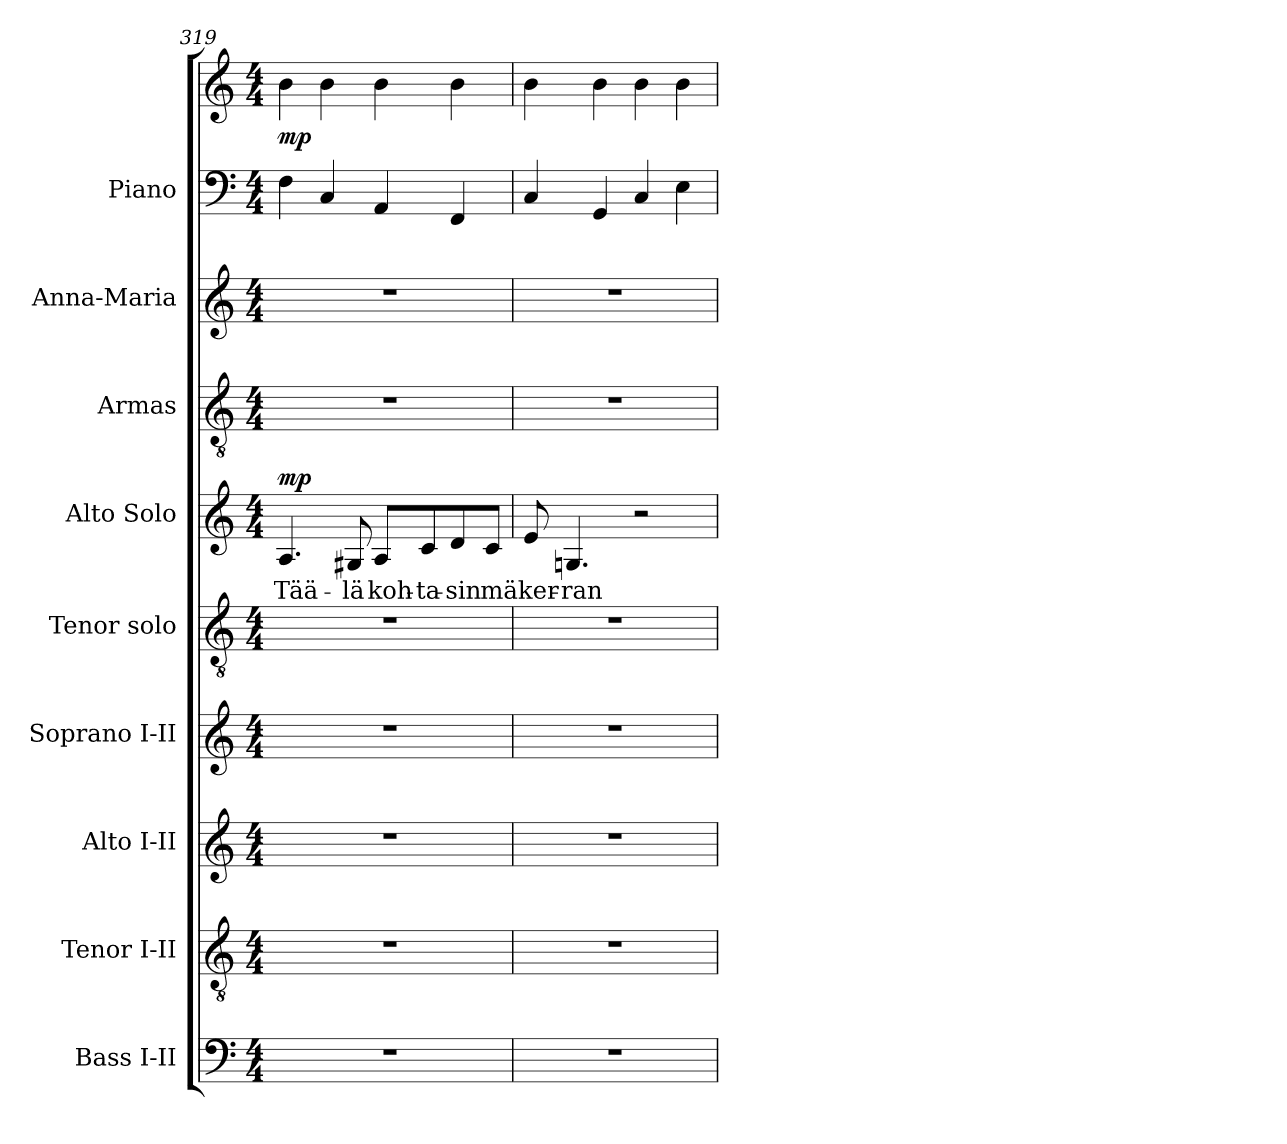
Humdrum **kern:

**kern	**kern	**kern	**kern	**kern	**kern	**text	**dynam	**kern	**kern	**kern	**kern	**dynam
*part9	*part8	*part7	*part6	*part5	*part4	*part4	*part4	*part3	*part2	*part1	*part1	*part1
*staff10	*staff9	*staff8	*staff7	*staff6	*staff5	*staff5	*staff5	*staff4	*staff3	*staff2	*staff1	*staff1/2
*I"Bass I-II	*I"Tenor I-II	*I"Alto I-II	*I"Soprano I-II	*I"Tenor solo	*I"Alto Solo	*	*	*I"Armas	*I"Anna-Maria	*I"Piano	*	*
*I'B.	*I'T.	*I'A.	*I'S.	*I'T. Solo	*I'A. Solo	*	*	*I'Armas	*I'A-M	*I'Pno.	*	*
!!LO:PB:g=z
*clefF4	*clefGv2	*clefG2	*clefG2	*clefGv2	*clefG2	*	*	*clefGv2	*clefG2	*clefF4	*clefG2	*
*	*ITrd7c12	*	*	*ITrd7c12	*	*	*	*ITrd7c12	*	*	*	*
*k[]	*k[]	*k[]	*k[]	*k[]	*k[]	*	*	*k[]	*k[]	*k[]	*k[]	*
*C:	*C:	*C:	*C:	*C:	*C:	*	*	*C:	*C:	*C:	*C:	*
*M4/4	*M4/4	*M4/4	*M4/4	*M4/4	*M4/4	*	*	*M4/4	*M4/4	*M4/4	*M4/4	*
=319	=319	=319	=319	=319	=319	=319	=319	=319	=319	=319	=319	=319
!	!	!	!	!	!	!LO:LY:b:color=#000000	!	!	!	!	!	!
1r	1r	1r	1r	1r	4.Ai/	Tää-	mp	1r	1r	4Fi\	4bi	mp
.	.	.	.	.	.	.	.	.	.	4Ci/	4bi	.
!	!	!	!	!	!	!LO:LY:b:color=#000000	!	!	!	!	!	!
.	.	.	.	.	8G#Xi/	-lä	.	.	.	.	.	.
!	!	!	!	!	!	!LO:LY:b:color=#000000	!	!	!	!	!	!
.	.	.	.	.	8Ai/L	koh-	.	.	.	4AAi/	4bi	.
!	!	!	!	!	!	!LO:LY:b:color=#000000	!	!	!	!	!	!
.	.	.	.	.	8ci/	-ta-	.	.	.	.	.	.
!	!	!	!	!	!	!LO:LY:b:color=#000000	!	!	!	!	!	!
.	.	.	.	.	8di/	-sin	.	.	.	4FFi/	4bi	.
!	!	!	!	!	!	!LO:LY:b:color=#000000	!	!	!	!	!	!
.	.	.	.	.	8ci/J	mä	.	.	.	.	.	.
=320	=320	=320	=320	=320	=320	=320	=320	=320	=320	=320	=320	=320
!	!	!	!	!	!	!LO:LY:b:color=#000000	!	!	!	!	!	!
1r	1r	1r	1r	1r	8ei/	ker-	.	1r	1r	4Ci/	4bi	.
!	!	!	!	!	!	!LO:LY:b:color=#000000	!	!	!	!	!	!
.	.	.	.	.	4.Gni/	-ran	.	.	.	.	.	.
.	.	.	.	.	.	.	.	.	.	4GGi/	4bi	.
.	.	.	.	.	2r	.	.	.	.	4Ci/	4bi	.
.	.	.	.	.	.	.	.	.	.	4Ei\	4bi	.
=	=	=	=	=	=	=	=	=	=	=	=	=
*-	*-	*-	*-	*-	*-	*-	*-	*-	*-	*-	*-	*-
